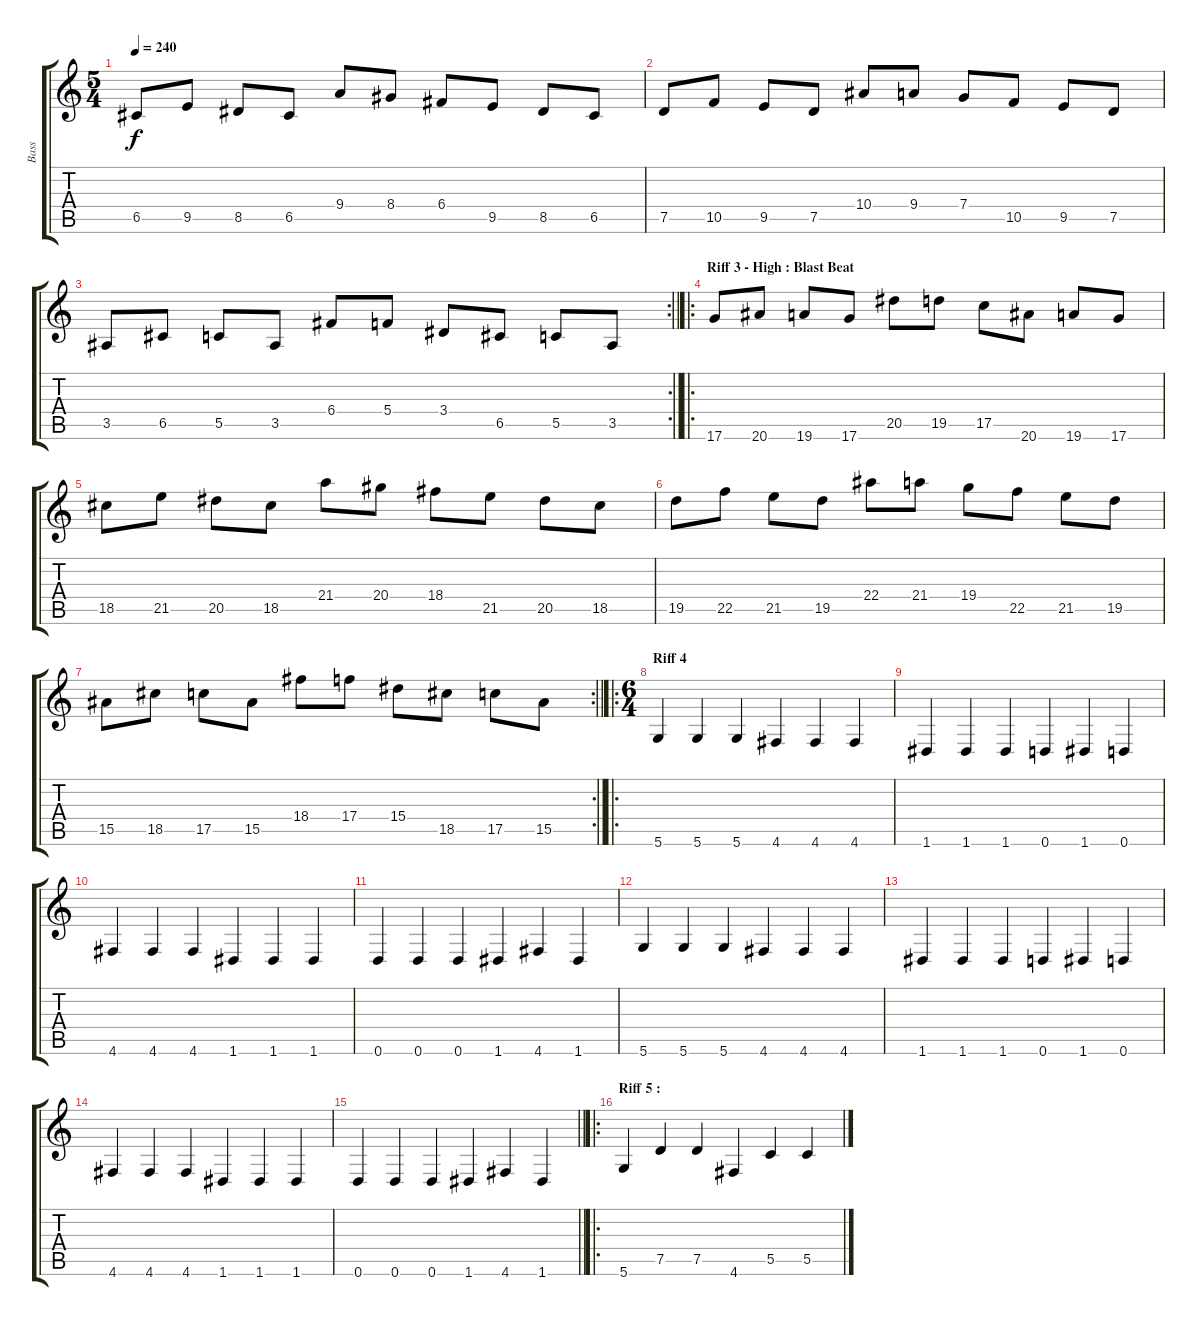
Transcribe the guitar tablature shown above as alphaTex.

\track ("Bass " "Bass ") {instrument contrabass}
\staff {score tabs}
\tuning (D4 A3 F3 C3 G2 D2) {hide}
\ts (5 4)
\tempo 240
\clef g2
\ks c
6.5.8{dy f} 9.5.8 8.5.8 6.5.8 9.4.8 8.4.8 6.4.8 9.5.8 8.5.8 6.5.8 |
7.5.8 10.5.8 9.5.8 7.5.8 10.4.8 9.4.8 7.4.8 10.5.8 9.5.8 7.5.8 |
\rc 2
\barLineRight lightlight
3.5.8 6.5.8 5.5.8 3.5.8 6.4.8 5.4.8 3.4.8 6.5.8 5.5.8 3.5.8 |
\ro
\section ("" "Riff 3 - High : Blast Beat")
17.6.8 20.6.8 19.6.8 17.6.8 20.5.8 19.5.8 17.5.8 20.6.8 19.6.8 17.6.8 |
18.5.8 21.5.8 20.5.8 18.5.8 21.4.8 20.4.8 18.4.8 21.5.8 20.5.8 18.5.8 |
19.5.8 22.5.8 21.5.8 19.5.8 22.4.8 21.4.8 19.4.8 22.5.8 21.5.8 19.5.8 |
\rc 2
\barLineRight lightlight
15.5.8 18.5.8 17.5.8 15.5.8 18.4.8 17.4.8 15.4.8 18.5.8 17.5.8 15.5.8 |
\ro
\ts (6 4)
\section ("" "Riff 4")
5.6.4 5.6.4 5.6.4 4.6.4 4.6.4 4.6.4 |
1.6.4 1.6.4 1.6.4 0.6.4 1.6.4 0.6.4 |
4.6.4 4.6.4 4.6.4 1.6.4 1.6.4 1.6.4 |
0.6.4 0.6.4 0.6.4 1.6.4 4.6.4 1.6.4 |
5.6.4 5.6.4 5.6.4 4.6.4 4.6.4 4.6.4 |
1.6.4 1.6.4 1.6.4 0.6.4 1.6.4 0.6.4 |
4.6.4 4.6.4 4.6.4 1.6.4 1.6.4 1.6.4 |
\barLineRight lightlight
0.6.4 0.6.4 0.6.4 1.6.4 4.6.4 1.6.4 |
\ro
\section ("" "Riff 5 :")
5.6.4 7.5.4 7.5.4 4.6.4 5.5.4 5.5.4
